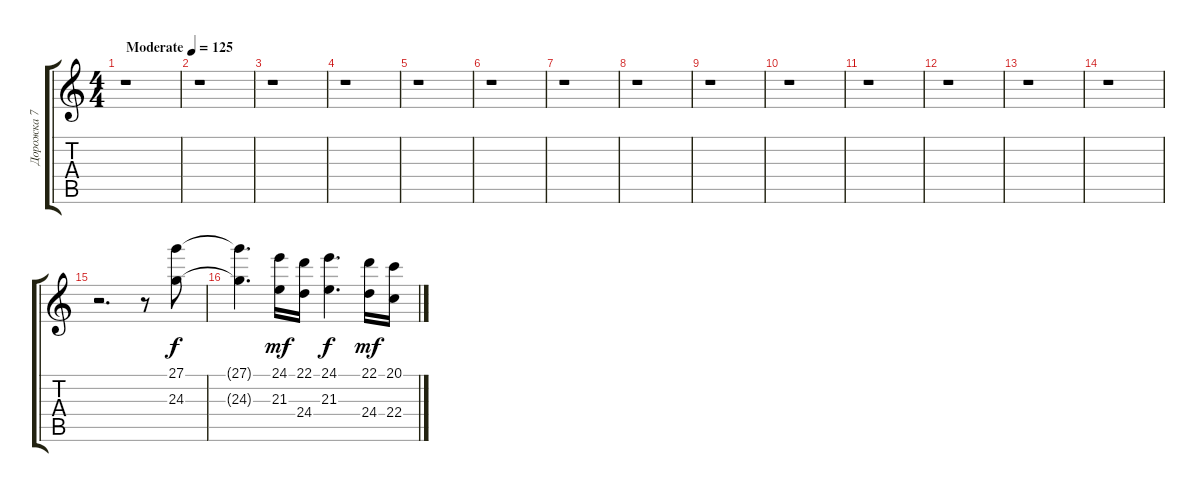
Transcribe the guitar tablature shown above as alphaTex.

\track ("Дорожка 7" "Дорожка 7") {instrument stringensemble1}
\staff {score tabs}
\tuning (E4 B3 G3 D3 A2 E2) {hide}
\ts (4 4)
\tempo (125 "Moderate")
\clef g2
\ks c
r.1{dy f instrument stringensemble1} |
r.1 |
r.1 |
r.1 |
r.1 |
r.1 |
r.1 |
r.1 |
r.1 |
r.1 |
r.1 |
r.1 |
r.1 |
r.1 |
r.2{d} r.8 (27.1 24.3).8 |
(27.1{t} 24.3{t}).4{d} (24.1 21.3).16{dy mf} (22.1 24.4).16 (24.1 21.3).4{d dy f} (22.1 24.4).16{dy mf} (20.1 22.4).16
